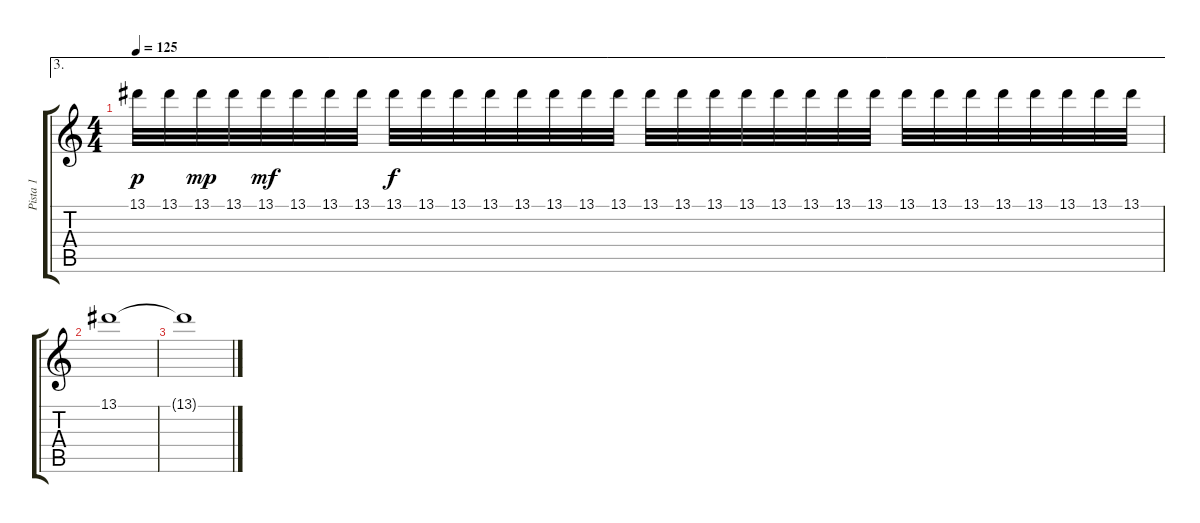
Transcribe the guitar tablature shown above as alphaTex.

\track ("Pista 1" "Pista 1") {instrument acousticguitarsteel}
\staff {score tabs}
\tuning (D4 A3 F3 C3 G2 C2) {hide}
\ae 3
\ts (4 4)
\tempo 125
\clef g2
\ks c
13.1.32{dy p} 13.1.32 13.1.32{dy mp} 13.1.32 13.1.32{dy mf} 13.1.32 13.1.32 13.1.32 13.1.32{dy f} 13.1.32 13.1.32 13.1.32 13.1.32 13.1.32 13.1.32 13.1.32 13.1.32 13.1.32 13.1.32 13.1.32 13.1.32 13.1.32 13.1.32 13.1.32 13.1.32 13.1.32 13.1.32 13.1.32 13.1.32 13.1.32 13.1.32 13.1.32 |
13.1.1 |
13.1{t}.1
